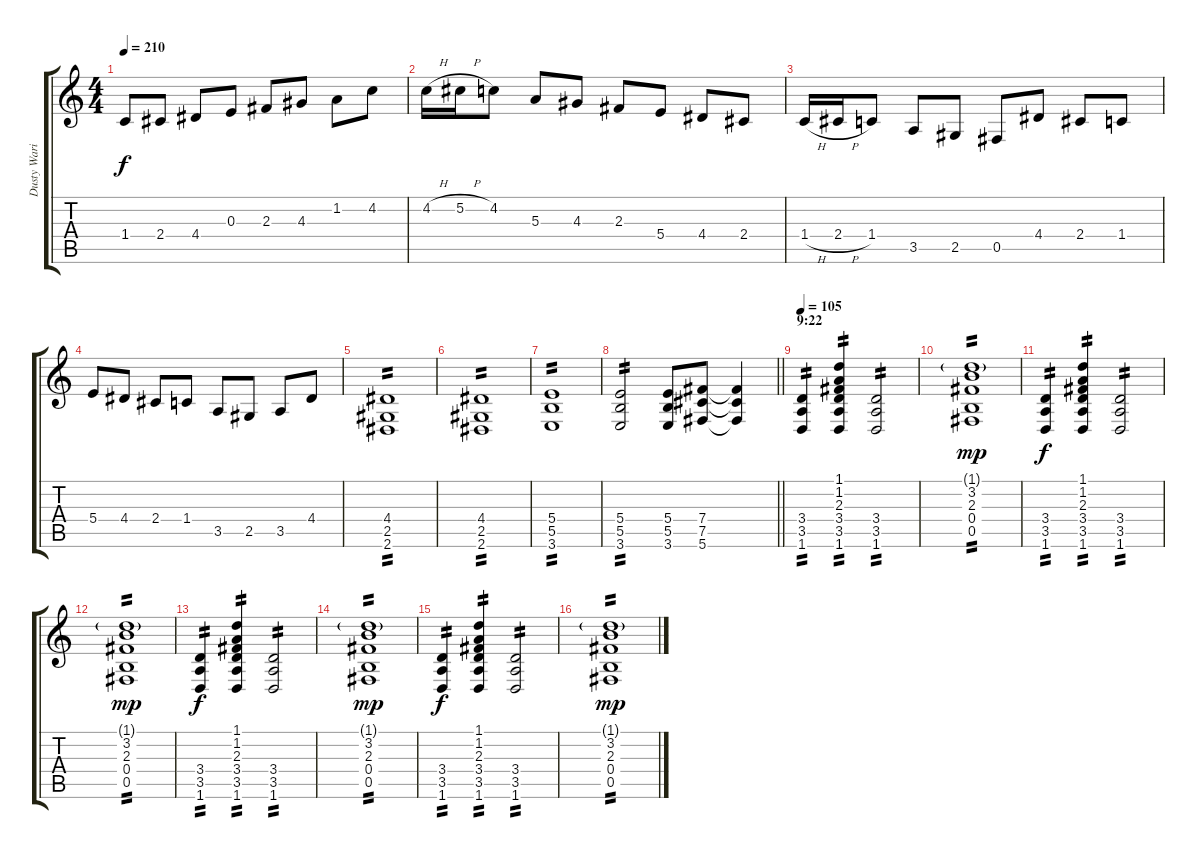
\track ("Dusty Waring" "Dusty Wari") {instrument distortionguitar}
\staff {score tabs}
\tuning (Db4 Ab3 E3 B2 Gb2 Db2) {hide}
\ts (4 4)
\tempo 210
\clef g2
\ks c
1.4.8{dy f} 2.4.8 4.4.8 0.3.8 2.3.8 4.3.8 1.2.8 4.2.8 |
4.2{h}.16 5.2{h}.16 4.2.8 5.3.8 4.3.8 2.3.8 5.4.8 4.4.8 2.4.8 |
1.4{h}.16 2.4{h}.16 1.4.8 3.5.8 2.5.8 0.5.8 4.4.8 2.4.8 1.4.8 |
5.4.8 4.4.8 2.4.8 1.4.8 3.5.8 2.5.8 3.5.8 4.4.8 |
(4.4 2.5 2.6).1{tp 2} |
(4.4 2.5 2.6).1{tp 2} |
(5.4 5.5 3.6).1{tp 2} |
\barLineRight lightlight
(5.4 5.5 3.6).2{tp 2} (5.4 5.5 3.6).8 (7.4 7.5 5.6).8 (7.4{t} 7.5{t} 5.6{t}).4 |
\section ("" "9:22")
\tempo 105
(3.4 3.5 1.6).4{tp 2} (1.1 1.2 2.3 3.4 3.5 1.6).4{tp 2} (3.4 3.5 1.6).2{tp 2} |
(1.1{g} 3.2 2.3 0.4 0.5).1{tp 2 dy mp} |
(3.4 3.5 1.6).4{tp 2 dy f} (1.1 1.2 2.3 3.4 3.5 1.6).4{tp 2} (3.4 3.5 1.6).2{tp 2} |
(1.1{g} 3.2 2.3 0.4 0.5).1{tp 2 dy mp} |
(3.4 3.5 1.6).4{tp 2 dy f} (1.1 1.2 2.3 3.4 3.5 1.6).4{tp 2} (3.4 3.5 1.6).2{tp 2} |
(1.1{g} 3.2 2.3 0.4 0.5).1{tp 2 dy mp} |
(3.4 3.5 1.6).4{tp 2 dy f} (1.1 1.2 2.3 3.4 3.5 1.6).4{tp 2} (3.4 3.5 1.6).2{tp 2} |
(1.1{g} 3.2 2.3 0.4 0.5).1{tp 2 dy mp}
